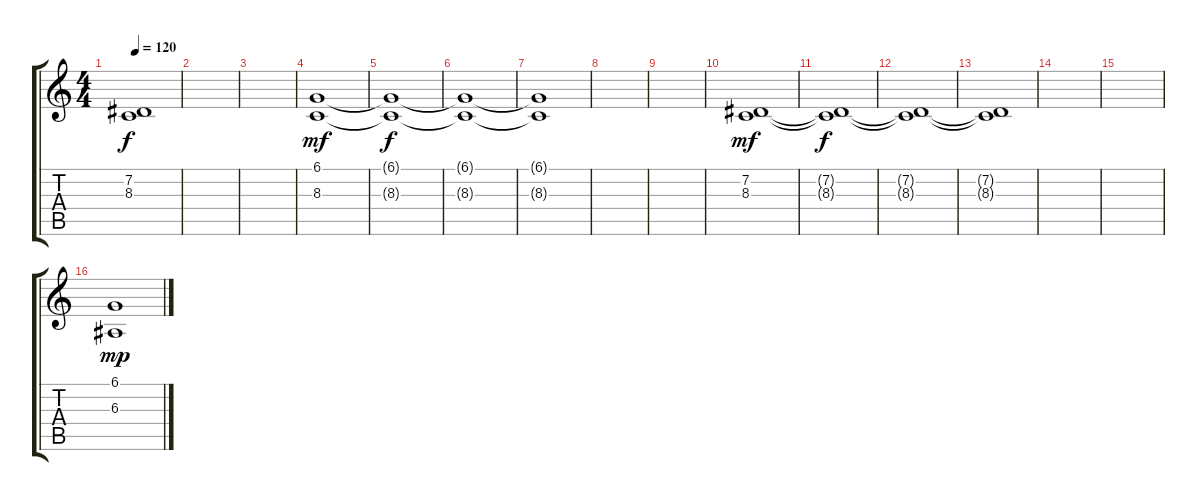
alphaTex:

\track "" {instrument choiraahs}
\staff {score tabs}
\tuning (Db4 Ab3 E3 B2 Gb2 Db2) {hide}
\ts (4 4)
\tempo 120
\clef g2
\ks c
(7.2{t} 8.3{t}).1{dy f} |
|
|
(6.1 8.3).1{dy mf volume 5} |
(6.1{t} 8.3{t}).1{dy f} |
(6.1{t} 8.3{t}).1{volume 0} |
(6.1{t} 8.3{t}).1 |
|
|
(7.2 8.3).1{dy mf volume 5} |
(7.2{t} 8.3{t}).1{dy f} |
(7.2{t} 8.3{t}).1{volume 0} |
(7.2{t} 8.3{t}).1 |
|
|
(6.1 6.3).1{dy mp volume 5}
